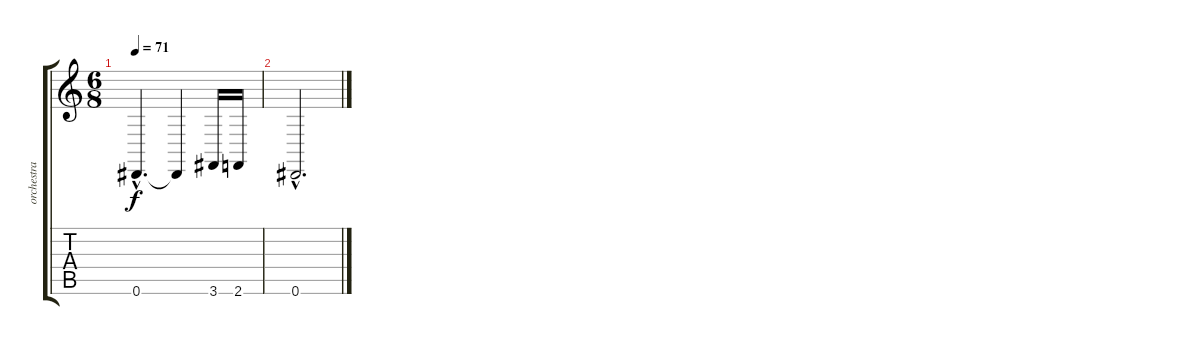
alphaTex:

\track ("orchestra" "orchestra") {instrument stringensemble2}
\staff {score tabs}
\tuning (Eb4 Bb3 Gb3 Db3 Ab2 Eb2) {hide}
\ts (6 8)
\tempo 71
\clef g2
\ks c
0.6{hac t}.4{d dy f} 0.6{t}.4 3.6.16 2.6.16 |
0.6{hac}.2{d}
